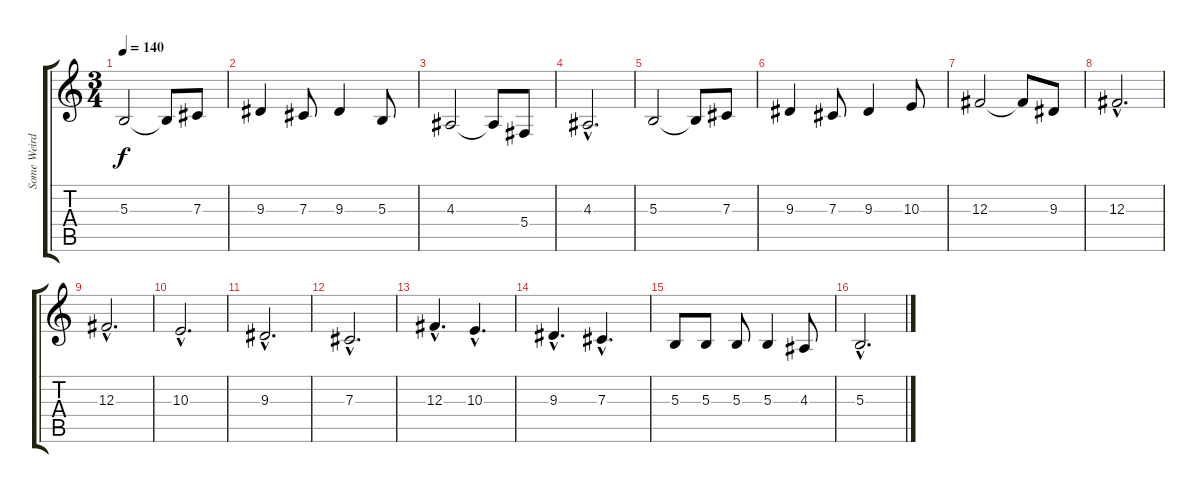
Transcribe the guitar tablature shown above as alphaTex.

\track ("Some Weird Guitar" "Some Weird") {instrument koto}
\staff {score tabs}
\tuning (Eb4 Bb3 Gb3 Db3 Ab2 Eb2) {hide}
\ts (3 4)
\tempo 140
\clef g2
\ks c
5.3.2{dy f volume 13 balance 2 instrument distortionguitar} 5.3{t}.8 7.3.8 |
9.3.4 7.3.8 9.3.4 5.3.8 |
4.3.2 4.3{t}.8 5.4.8 |
4.3{hac}.2{d} |
5.3.2 5.3{t}.8 7.3.8 |
9.3.4 7.3.8 9.3.4 10.3.8 |
12.3.2 12.3{t}.8 9.3.8 |
12.3{hac}.2{d} |
12.3{hac}.2{d} |
10.3{hac}.2{d} |
9.3{hac}.2{d} |
7.3{hac}.2{d} |
12.3{hac}.4{d} 10.3{hac}.4{d} |
9.3{hac}.4{d} 7.3{hac}.4{d} |
5.3.8 5.3.8 5.3.8 5.3.4 4.3.8 |
5.3{hac}.2{d}
